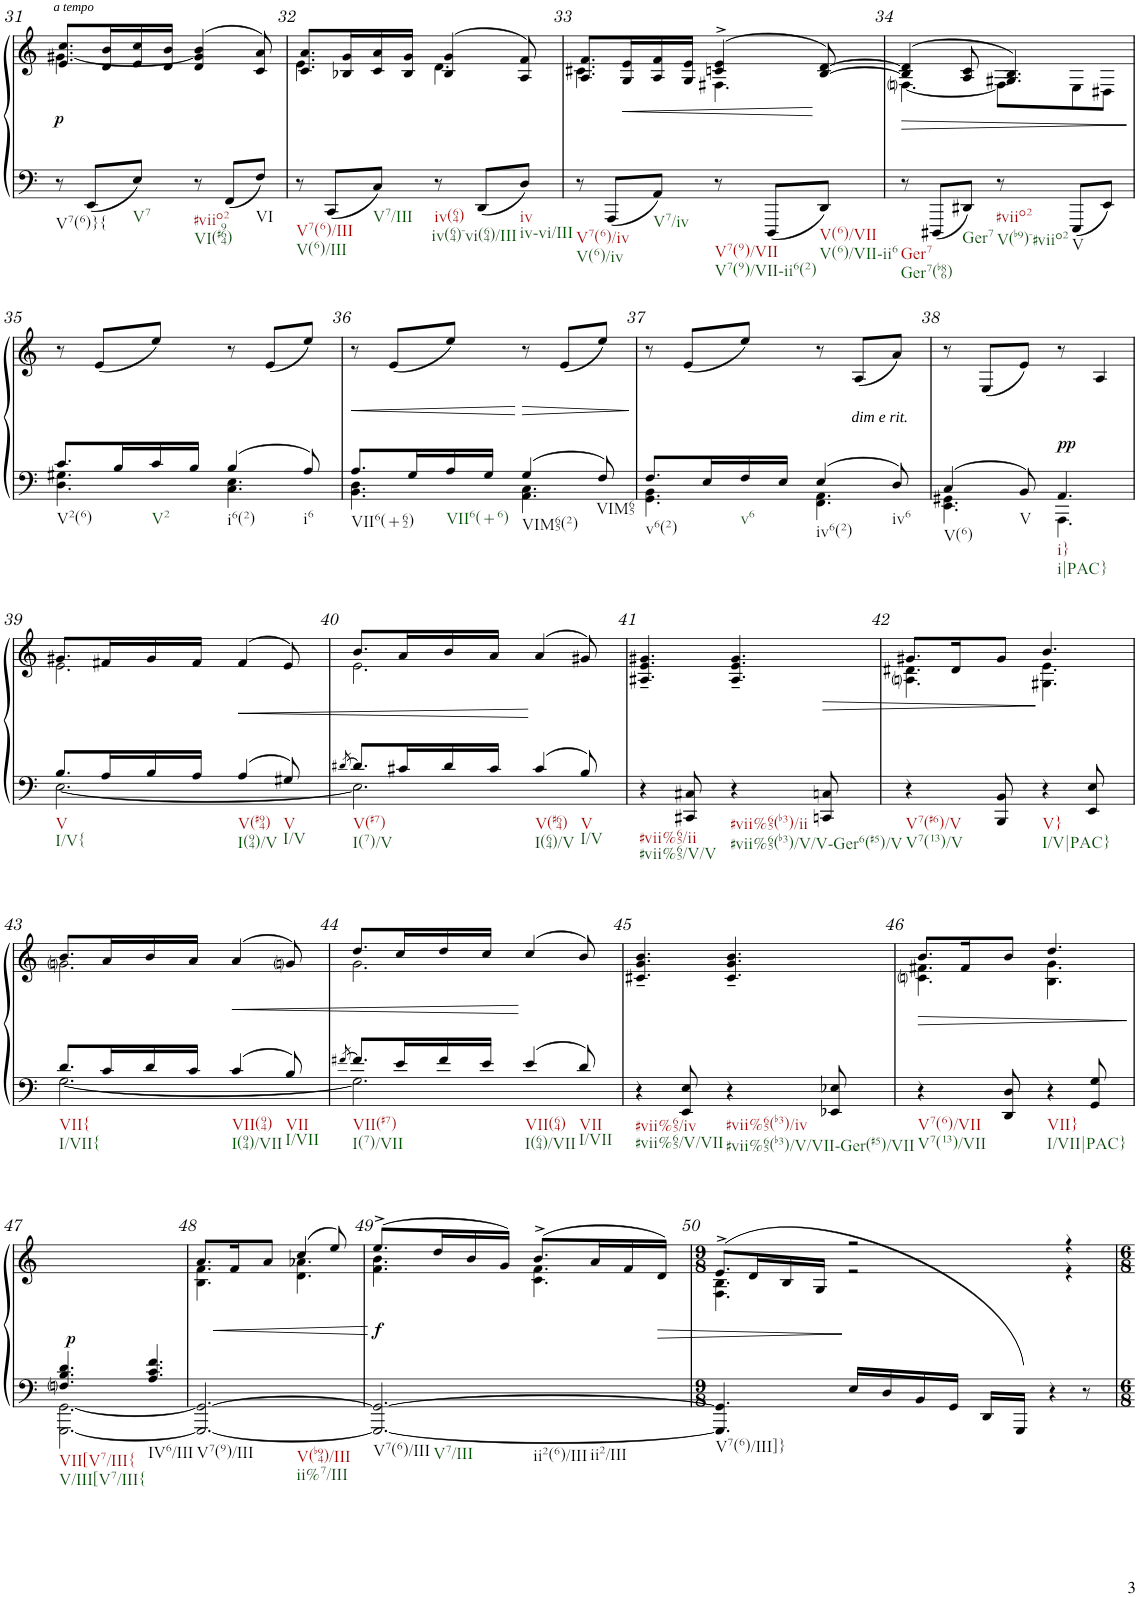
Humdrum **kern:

**kern	**kern	**dynam
*part1	*part1	*part1
*staff2	*staff1	*staff1/2
*I"Midi_1	*	*
!!LO:PB:g=z
*clefF4	*clefG2	*
*k[]	*k[]	*
*M6/8	*M6/8	*
=31	=31	=31
*	*^	*
!	!LO:TX:a:i:t=a tempo	!	!
!LO:TX:b:t=V7(6)}{	!	!	!
!	!	!	!LO:DY:b
8r	8.e/ 8.cc/L	[4.g#X\	p
8EE/L	.	.	.
.	16d/ 16b/L	.	.
!LO:TX:b:t=V7	!	!	!
8E/J	16e/ 16cc/	.	.
.	16d/ 16b/JJ	.	.
!LO:TX:b:t=#viio2	!	!	!
!LO:TX:b:t=VI(#964)	!	!	!
8r	(>4d/ 4g#/] 4b/	8ryy	.
8FF/L	.	4ryy	.
!LO:TX:b:t=VI	!	!	!
8F/J	8c/ 8a/)	.	.
=32	=32	=32	=32
!LO:TX:b:t=V7(6)/III	!	!	!
!LO:TX:b:t=V(6)/III	!	!	!
8r	8.c/ 8.a/L	4.e\	.
8CC/L	.	.	.
.	16B-X/ 16g/L	.	.
!LO:TX:b:t=V7/III	!	!	!
8C/J	16c/ 16a/	.	.
.	16B-/ 16g/JJ	.	.
!LO:TX:b:t=iv(64)	!	!	!
!LO:TX:b:t=iv(64)-vi(64)/III	!	!	!
8r	(4B-/ 4g/	4.d\	.
8DD/L	.	.	.
!LO:TX:b:t=iv	!	!	!
!LO:TX:b:t=iv-vi/III	!	!	!
8D/J	8A/ 8f/)	.	.
=33	=33	=33	=33
!LO:TX:b:t=V7(6)/iv	!	!	!
!LO:TX:b:t=V(6)/iv	!	!	!
8r	8.A/ 8.f/L	4.c#X\	.
8AAA/L	.	.	.
!	!	!	!LO:HP:b
.	16G/ 16e/L	.	<
!LO:TX:b:t=V7/iv	!	!	!
8AA/J	16A/ 16f/	.	.
.	16G/ 16e/JJ	.	.
!LO:TX:b:t=V7(9)/VII	!	!	!
!LO:TX:b:t=V7(9)/VII-ii6(2)	!	!	!
8r	(>4cn/^ 4e/^	4.F#X\	.
8DDD/L	.	.	.
!LO:TX:b:t=V(6)/VII	!	!	!
!LO:TX:b:t=V(6)/VII-ii6	!	!	!
8DD/J	[8B/ [8d/)	.	[
=34	=34	=34	=34
!LO:TX:b:t=Ger7	!	!	!
!LO:TX:b:t=Ger7(b86)	!	!	!
!	!	!	!LO:HP:b
8r	(>4B/] 4d/]	[4.Fni\	>
8DDD#X/L	.	.	.
!LO:TX:b:t=Ger7	!	!	!
8DD#X/J	8A/ 8c/	.	.
!LO:TX:b:t=#viio2	!	!	!
!LO:TX:b:t=V(b9)-#viio2	!	!	!
8r	4.G#X/ 4.B/)	8F\L]	.
!LO:TX:b:t=V	!	!	!
8EEE/L	.	8E\	.
8EE/J	.	8D#X\J	.
*	*v	*v	*
.	.	]
!!LO:LB:g=z
=35	=35	=35
*^	*	*
!LO:TX:b:t=V2(6)	!	!	!
8.c/L	4.D\ 4.G#X\	8r	.
.	.	(<8e/L	.
16B/L	.	.	.
!LO:TX:b:t=V2	!	!	!
16c/	.	8ee/J)	.
16B/JJ	.	.	.
!LO:TX:b:t=i6(2)	!	!	!
4B/	4.C\ 4.E\	8r	.
.	.	(8e/L	.
!LO:TX:b:t=i6	!	!	!
8A/	.	8ee/J)	.
=36	=36	=36	=36
!LO:TX:b:t=VII6(+62)	!	!	!
!	!	!	!LO:HP:b
8.A/L	4.BB\ 4.D\	8r	<
.	.	(<8e/L	.
16G/L	.	.	.
!LO:TX:b:t=VII6(+6)	!	!	!
16A/	.	8ee/J)	.
16G/JJ	.	.	.
!LO:TX:b:t=VIM65(2)	!	!	!
!	!	!	!LO:HP:n=1:b
4G/	4.AA\ 4.C\	8r	[ >
.	.	(8e/L	.
!LO:TX:b:t=VIM65	!	!	!
8F/	.	8ee/J)	.
*v	*v	*	*
.	.	]
=37	=37	=37
*^	*	*
!LO:TX:b:t=v6(2)	!	!	!
8.F/L	4.GG\ 4.BB\	8r	.
.	.	(<8e/L	.
16E/L	.	.	.
!LO:TX:b:t=v6	!	!	!
16F/	.	8ee/J)	.
16E/JJ	.	.	.
!LO:TX:b:t=iv6(2)	!	!	!
4E/	4.FF\ 4.AA\	8r	.
!	!	!LO:TX:b:i:t=dim e rit.	!
.	.	(8A/L	.
!LO:TX:b:t=iv6	!	!	!
8D/	.	8a/J)	.
=38	=38	=38	=38
!LO:TX:b:t=V(6)	!	!	!
4C/	4.EE\ 4.GG#X\	8r	.
.	.	(8E/L	.
!LO:TX:b:t=V	!	!	!
8BB/	.	8e/J)	.
!LO:TX:b:t=i}	!	!	!
!LO:TX:b:t=i|PAC}	!	!	!
!	!	!	!LO:DY:a=2
4.AA/	4.AAA\	8r	pp
.	.	4A/	.
!!LO:LB:g=z
=39	=39	=39	=39
*	*	*^	*
!LO:TX:b:t=V	!	!	!	!
!LO:TX:b:t=I/V{	!	!	!	!
8.B/L	[2.E\	8.g#X/L	2.e\	.
16A/L	.	16f#X/L	.	.
16B/	.	16g#/	.	.
16A/JJ	.	16f#/JJ	.	.
!LO:TX:b:t=V(#94)	!	!	!	!
!LO:TX:b:t=I(94)/V	!	!	!	!
!	!	!	!	!LO:HP:b
4A/	.	(>4f#/	.	<
!LO:TX:b:t=V	!	!	!	!
!LO:TX:b:t=I/V	!	!	!	!
8G#X/	.	8e/)	.	.
=40	=40	=40	=40	=40
[8qd#X/	.	.	.	.
!LO:TX:b:t=V(#7)	!	!	!	!
!LO:TX:b:t=I(7)/V	!	!	!	!
8.d#/L]	2.E\]	8.b/L	2.e\	.
16c#X/L	.	16a/L	.	.
16d#/	.	16b/	.	.
16c#/JJ	.	16a/JJ	.	.
!LO:TX:b:t=V(#64)	!	!	!	!
!LO:TX:b:t=I(64)/V	!	!	!	!
4c#/	.	(>4a/	.	[
!LO:TX:b:t=V	!	!	!	!
!LO:TX:b:t=I/V	!	!	!	!
8B/	.	8g#X/)	.	.
=41	=41	=41	=41	=41
!LO:TX:b:t=#vii%65/ii	!	!	!	!
!LO:TX:b:t=#vii%65/V/V	!	!	!	!
4r	2ryy	4.A#X/~ 4.e/~ 4.g#X/~	2ryy	.
8CC#X/ 8C#X/	.	.	.	.
!LO:TX:b:t=#vii%65(b3)/ii	!	!	!	!
!LO:TX:b:t=#vii%65(b3)/V/V-Ger6(#5)/V	!	!	!	!
4r	.	4.A#/~ 4.e/~ 4.g#/~	.	.
.	4ryy	.	4ryy	.
8CCn/ 8Cn/	.	.	.	.
=42	=42	=42	=42	=42
!LO:TX:b:t=V7(#6)/V	!	!	!	!
!LO:TX:b:t=V7(13)/V	!	!	!	!
4r	2ryy	8.g#X/L	4.Ani\ 4.d#X\	.
.	.	16d#/K	.	.
8BBB/ 8BB/	.	8g#/J	.	.
!LO:TX:b:t=V}	!	!	!	!
!LO:TX:b:t=I/V|PAC}	!	!	!	!
4r	.	4.b/	4.G#X\ 4.e\	.
.	4ryy	.	.	.
8EE/ 8E/	.	.	.	.
!!LO:LB:g=z	!!
=43	=43	=43	=43	=43
!LO:TX:b:t=VII{	!	!	!	!
!LO:TX:b:t=I/VII{	!	!	!	!
8.d/L	[2.G\	8.b/L	2.gni\	.
16c/L	.	16a/L	.	.
16d/	.	16b/	.	.
16c/JJ	.	16a/JJ	.	.
!LO:TX:b:t=VII(94)	!	!	!	!
!LO:TX:b:t=I(94)/VII	!	!	!	!
!	!	!	!	!LO:HP:b
4c/	.	(>4a/	.	<
!LO:TX:b:t=VII	!	!	!	!
!LO:TX:b:t=I/VII	!	!	!	!
8B/	.	8gni/)	.	.
=44	=44	=44	=44	=44
[8qf#X/	.	.	.	.
!LO:TX:b:t=VII(#7)	!	!	!	!
!LO:TX:b:t=I(7)/VII	!	!	!	!
8.f#/L]	2.G\]	8.dd/L	2.g\	.
16e/L	.	16cc/L	.	.
16f#/	.	16dd/	.	.
16e/JJ	.	16cc/JJ	.	.
!LO:TX:b:t=VII(64)	!	!	!	!
!LO:TX:b:t=I(64)/VII	!	!	!	!
4e/	.	(>4cc/	.	[
!LO:TX:b:t=VII	!	!	!	!
!LO:TX:b:t=I/VII	!	!	!	!
8d/	.	8b/)	.	.
=45	=45	=45	=45	=45
!LO:TX:b:t=#vii%65/iv	!	!	!	!
!LO:TX:b:t=#vii%65/V/VII	!	!	!	!
4r	2ryy	4.c#X/~ 4.g/~ 4.b/~	2ryy	.
8EE/ 8E/	.	.	.	.
!LO:TX:b:t=#vii%65(b3)/iv	!	!	!	!
!LO:TX:b:t=#vii%65(b3)/V/VII-Ger(#5)/VII	!	!	!	!
4r	.	4.c#/~ 4.g/~ 4.b/~	.	.
.	4ryy	.	4ryy	.
8EE-X/ 8E-X/	.	.	.	.
=46	=46	=46	=46	=46
!LO:TX:b:t=V7(6)/VII	!	!	!	!
!LO:TX:b:t=V7(13)/VII	!	!	!	!
!	!	!	!	!LO:HP:b
4r	2ryy	8.b/L	4.cni\ 4.f#X\	>
.	.	16f#/K	.	.
8DD/ 8D/	.	8b/J	.	.
!LO:TX:b:t=VII}	!	!	!	!
!LO:TX:b:t=I/VII|PAC}	!	!	!	!
4r	.	4.dd/	4.B\ 4.g\	.
.	4ryy	.	.	.
8GG/ 8G/	.	.	.	.
*v	*v	*	*	*
*	*v	*v	*
.	.	]
!!LO:LB:g=z
=47	=47	=47
*^	*^	*
!LO:TX:b:t=VII[V7/III{	!	!	!	!
!LO:TX:b:t=V/III[V7/III{	!	!	!	!
!	!	!	!	!LO:DY:a=2
4.Fni/ 4.B/ 4.d/	[2.GGG\ [2.GG\	2ryy	2ryy	p
!LO:TX:b:t=IV6/III	!	!	!	!
4.A/ 4.c/ 4.f/	.	.	.	.
.	.	4ryy	4ryy	.
=48	=48	=48	=48	=48
!LO:TX:b:t=V7(9)/III	!	!	!	!
!LO:TX:b:t=V(b94)/III	!	!	!	!
!LO:TX:b:t=ii%7/III	!	!	!	!
!	!	!	!	!LO:HP:b
2.GGG/_ 2.GG/_	2ryy	8.a/L	4.B\ 4.f\	<
.	.	16f/K	.	.
.	.	8a/J	.	.
.	.	(4cc/	4.d\ 4.a-X\	.
.	4ryy	.	.	.
.	.	8ee/)	.	.
*v	*v	*	*	*
*	*v	*v	*
.	.	[
=49	=49	=49
*^	*^	*
!LO:TX:b:t=V7(6)/III	!	!	!	!
!LO:TX:b:t=V7/III	!	!	!	!
!LO:TX:b:t=ii2(6)/III	!	!	!	!
!LO:TX:b:t=ii2/III	!	!	!	!
!	!	!	!	!LO:DY:b
2.GGG/_ 2.GG/_	2ryy	(>8.ee^/L	4.f\ 4.b\	f
.	.	16dd/L	.	.
.	.	16b/	.	.
.	.	16g/JJ)	.	.
.	.	(>8.b^/L	4.c\ 4.f\	.
.	4ryy	.	.	.
.	.	16a/L	.	.
.	.	16f/	.	.
!	!	!	!	!LO:HP:b
.	.	16d/JJ)	.	>
*v	*v	*	*	*
=50	=50	=50	=50
*M9/8	*M9/8	*	*
!LO:TX:b:t=V7(6)/III]}	!	!	!
4.GGG/] 4.GG/]	(>8.e^/L	4.F\ 4.B\	.
.	16d/L	.	.
.	16B/	.	.
.	16G/JJ	.	.
16E/LL	2r	2r	]
16D/	.	.	.
16BB/	.	.	.
16GG/JJ	.	.	.
16DD/LL	.	.	.
16GGG/JJ)	.	.	.
4r	.	.	.
.	4r	4r	.
8r	.	.	.
*	*v	*v	*
=	=	=
*-	*-	*-
